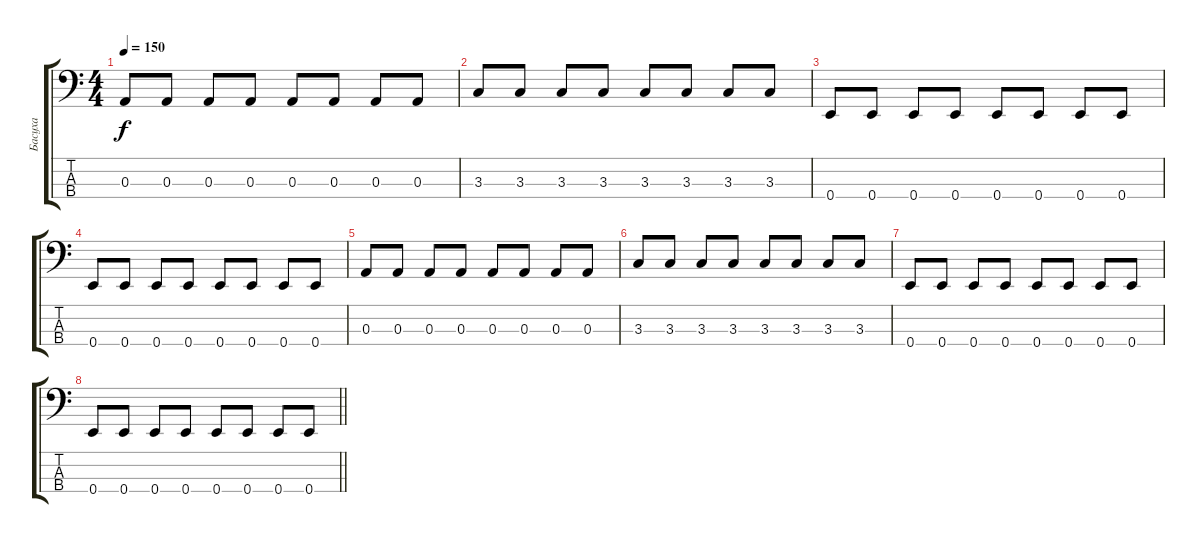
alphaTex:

\track ("Басуха" "Басуха") {instrument slapbass2}
\staff {score tabs}
\tuning (G2 D2 A1 E1) {hide}
\ts (4 4)
\tempo 150
\clef f4
\ks c
0.3.8{dy f} 0.3.8 0.3.8 0.3.8 0.3.8 0.3.8 0.3.8 0.3.8 |
3.3.8 3.3.8 3.3.8 3.3.8 3.3.8 3.3.8 3.3.8 3.3.8 |
0.4.8 0.4.8 0.4.8 0.4.8 0.4.8 0.4.8 0.4.8 0.4.8 |
0.4.8 0.4.8 0.4.8 0.4.8 0.4.8 0.4.8 0.4.8 0.4.8 |
0.3.8 0.3.8 0.3.8 0.3.8 0.3.8 0.3.8 0.3.8 0.3.8 |
3.3.8 3.3.8 3.3.8 3.3.8 3.3.8 3.3.8 3.3.8 3.3.8 |
0.4.8 0.4.8 0.4.8 0.4.8 0.4.8 0.4.8 0.4.8 0.4.8 |
\barLineRight lightlight
0.4.8 0.4.8 0.4.8 0.4.8 0.4.8 0.4.8 0.4.8 0.4.8
